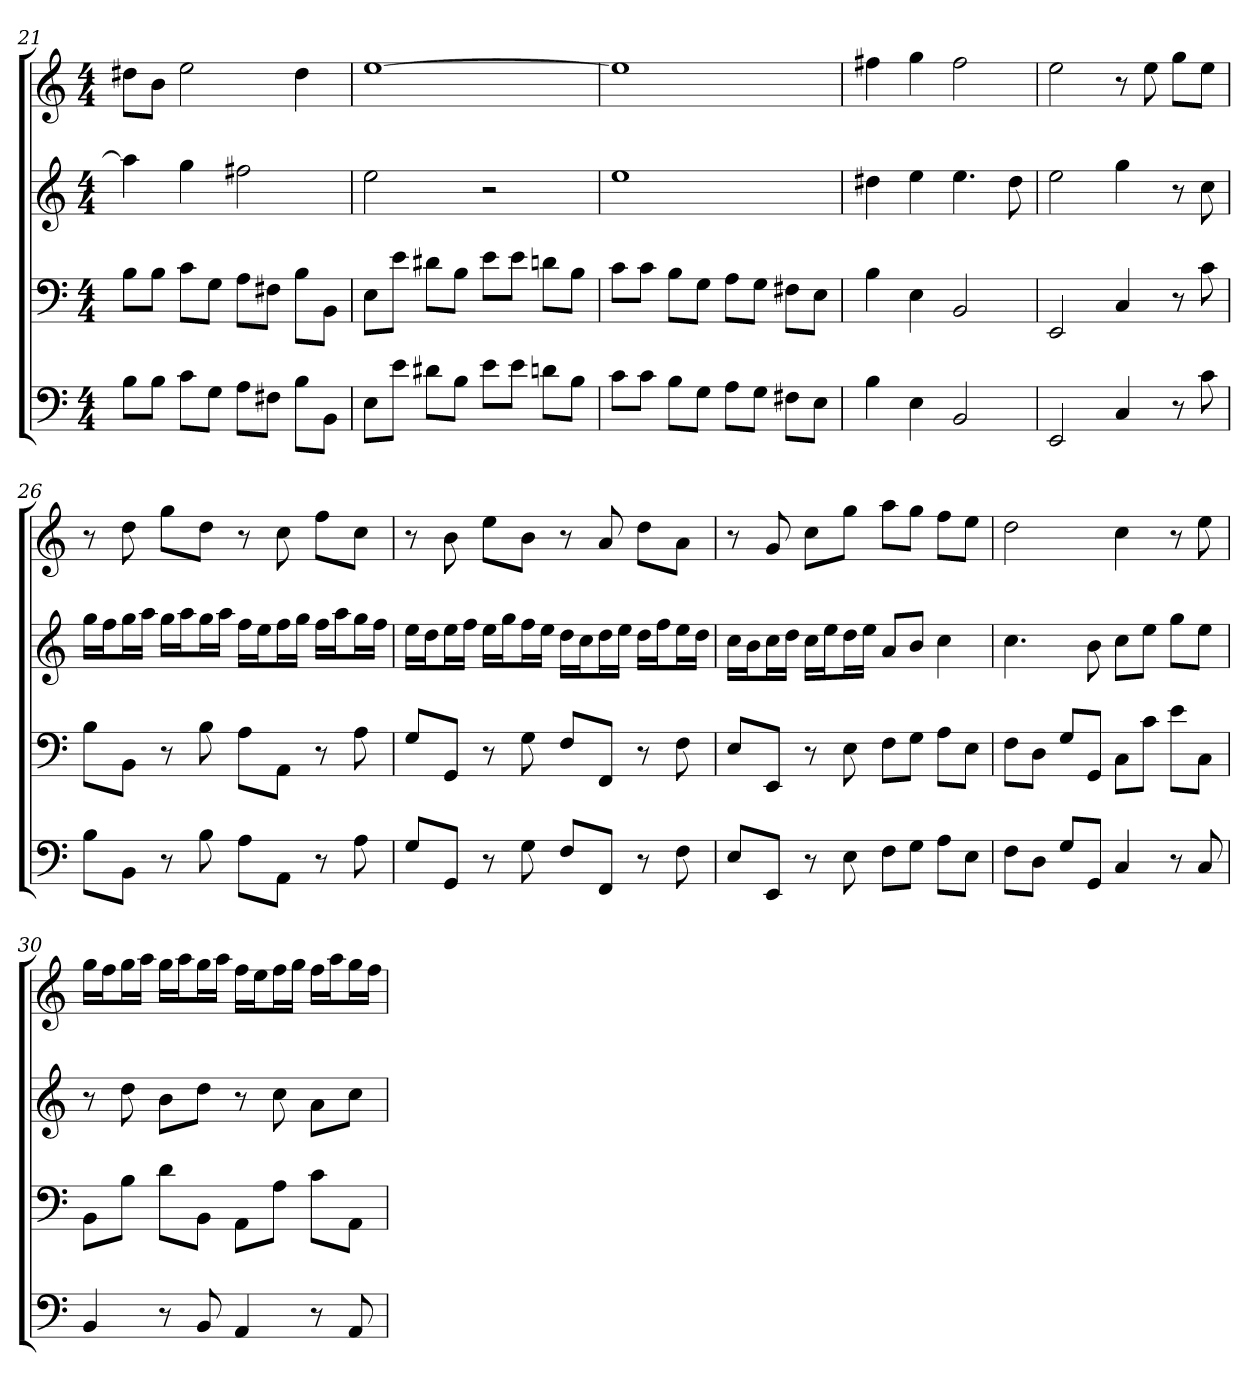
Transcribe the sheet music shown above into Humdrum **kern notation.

**kern	**kern	**kern	**kern
*part4	*part3	*part2	*part1
*staff4	*staff3	*staff2	*staff1
*k[]	*k[]	*k[]	*k[]
*C:	*C:	*C:	*C:
*M4/4	*M4/4	*M4/4	*M4/4
=21	=21	=21	=21
8BL	8BL	4aa]	8dd#XL
8BJ	8BJ	.	8bJ
8cL	8cL	4gg	2ee
8GJ	8GJ	.	.
8AL	8AL	2ff#X	.
8F#XJ	8F#XJ	.	.
8BL	8BL	.	4dd#
8BBJ	8BBJ	.	.
=22	=22	=22	=22
8EL	8EL	2ee	[1ee
8eJ	8eJ	.	.
8d#XL	8d#XL	.	.
8BJ	8BJ	.	.
8eL	8eL	2r	.
8eJ	8eJ	.	.
8dnL	8dnL	.	.
8BJ	8BJ	.	.
=23	=23	=23	=23
8cL	8cL	1ee	1ee]
8cJ	8cJ	.	.
8BL	8BL	.	.
8GJ	8GJ	.	.
8AL	8AL	.	.
8GJ	8GJ	.	.
8F#XL	8F#XL	.	.
8EJ	8EJ	.	.
=24	=24	=24	=24
4B	4B	4dd#X	4ff#X
4E	4E	4ee	4gg
2BB	2BB	4.ee	2ff#
.	.	8dd#	.
=25	=25	=25	=25
2EE	2EE	2ee	2ee
4C	4C	4gg	8r
.	.	.	8ee
8r	8r	8r	8ggL
8c	8c	8cc	8eeJ
=26	=26	=26	=26
8BL	8BL	16ggLL	8r
.	.	16ffJ	.
8BBJ	8BBJ	16ggL	8dd
.	.	16aaJJ	.
8r	8r	16ggLL	8ggL
.	.	16aaJ	.
8B	8B	16ggL	8ddJ
.	.	16aaJJ	.
8AL	8AL	16ffLL	8r
.	.	16eeJ	.
8AAJ	8AAJ	16ffL	8cc
.	.	16ggJJ	.
8r	8r	16ffLL	8ffL
.	.	16aaJ	.
8A	8A	16ggL	8ccJ
.	.	16ffJJ	.
=27	=27	=27	=27
8GL	8GL	16eeLL	8r
.	.	16ddJ	.
8GGJ	8GGJ	16eeL	8b
.	.	16ffJJ	.
8r	8r	16eeLL	8eeL
.	.	16ggJ	.
8G	8G	16ffL	8bJ
.	.	16eeJJ	.
8FL	8FL	16ddLL	8r
.	.	16ccJ	.
8FFJ	8FFJ	16ddL	8a
.	.	16eeJJ	.
8r	8r	16ddLL	8ddL
.	.	16ffJ	.
8F	8F	16eeL	8aJ
.	.	16ddJJ	.
=28	=28	=28	=28
8EL	8EL	16ccLL	8r
.	.	16bJ	.
8EEJ	8EEJ	16ccL	8g
.	.	16ddJJ	.
8r	8r	16ccLL	8ccL
.	.	16eeJ	.
8E	8E	16ddL	8ggJ
.	.	16eeJJ	.
8FL	8FL	8aL	8aaL
8GJ	8GJ	8bJ	8ggJ
8AL	8AL	4cc	8ffL
8EJ	8EJ	.	8eeJ
=29	=29	=29	=29
8FL	8FL	4.cc	2dd
8DJ	8DJ	.	.
8GL	8GL	.	.
8GGJ	8GGJ	8b	.
4C	8CL	8ccL	4cc
.	8cJ	8eeJ	.
8r	8eL	8ggL	8r
8C	8CJ	8eeJ	8ee
=30	=30	=30	=30
4BB	8BBL	8r	16ggLL
.	.	.	16ffJ
.	8BJ	8dd	16ggL
.	.	.	16aaJJ
8r	8dL	8bL	16ggLL
.	.	.	16aaJ
8BB	8BBJ	8ddJ	16ggL
.	.	.	16aaJJ
4AA	8AAL	8r	16ffLL
.	.	.	16eeJ
.	8AJ	8cc	16ffL
.	.	.	16ggJJ
8r	8cL	8aL	16ffLL
.	.	.	16aaJ
8AA	8AAJ	8ccJ	16ggL
.	.	.	16ffJJ
=	=	=	=
*-	*-	*-	*-
